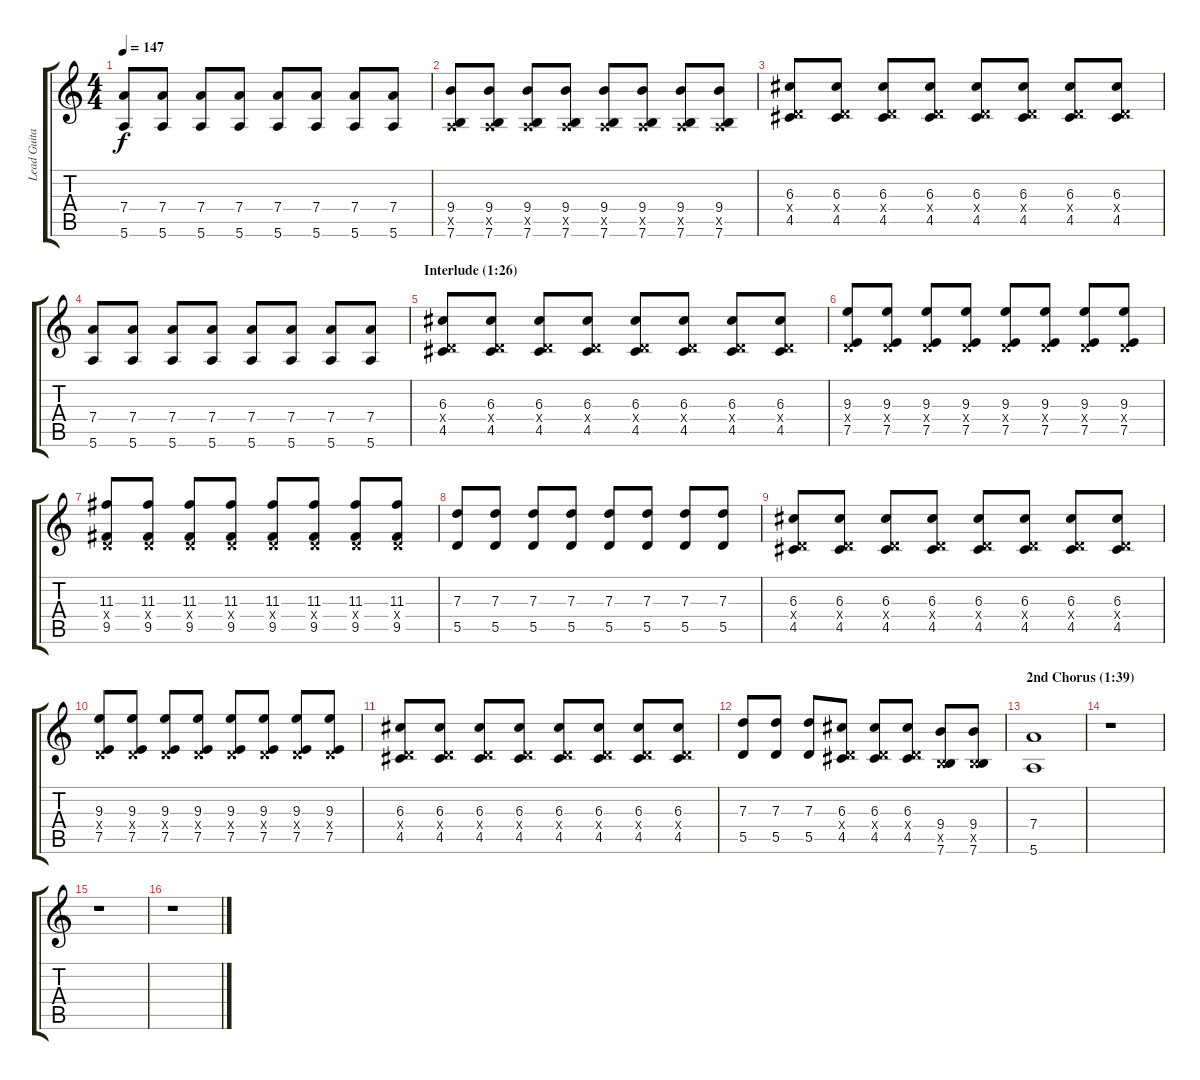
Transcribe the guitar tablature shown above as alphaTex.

\track ("Lead Guitar" "Lead Guita") {instrument overdrivenguitar}
\staff {score tabs}
\tuning (E4 B3 G3 D3 A2 E2) {hide}
\ts (4 4)
\tempo 147
\clef g2
\ks c
(7.4 5.6).8{dy f volume 12} (7.4 5.6).8 (7.4 5.6).8 (7.4 5.6).8 (7.4 5.6).8 (7.4 5.6).8 (7.4 5.6).8 (7.4 5.6).8 |
(9.4 0.5{x} 7.6).8 (9.4 0.5{x} 7.6).8 (9.4 0.5{x} 7.6).8 (9.4 0.5{x} 7.6).8 (9.4 0.5{x} 7.6).8 (9.4 0.5{x} 7.6).8 (9.4 0.5{x} 7.6).8 (9.4 0.5{x} 7.6).8 |
(6.3 0.4{x} 4.5).8 (6.3 0.4{x} 4.5).8 (6.3 0.4{x} 4.5).8 (6.3 0.4{x} 4.5).8 (6.3 0.4{x} 4.5).8 (6.3 0.4{x} 4.5).8 (6.3 0.4{x} 4.5).8 (6.3 0.4{x} 4.5).8 |
(7.4 5.6).8 (7.4 5.6).8 (7.4 5.6).8 (7.4 5.6).8 (7.4 5.6).8 (7.4 5.6).8 (7.4 5.6).8 (7.4 5.6).8 |
\section ("" "Interlude (1:26)")
(6.3 0.4{x} 4.5).8{volume 16} (6.3 0.4{x} 4.5).8 (6.3 0.4{x} 4.5).8 (6.3 0.4{x} 4.5).8 (6.3 0.4{x} 4.5).8 (6.3 0.4{x} 4.5).8 (6.3 0.4{x} 4.5).8 (6.3 0.4{x} 4.5).8 |
(9.3 0.4{x} 7.5).8 (9.3 0.4{x} 7.5).8 (9.3 0.4{x} 7.5).8 (9.3 0.4{x} 7.5).8 (9.3 0.4{x} 7.5).8 (9.3 0.4{x} 7.5).8 (9.3 0.4{x} 7.5).8 (9.3 0.4{x} 7.5).8 |
(11.3 0.4{x} 9.5).8 (11.3 0.4{x} 9.5).8 (11.3 0.4{x} 9.5).8 (11.3 0.4{x} 9.5).8 (11.3 0.4{x} 9.5).8 (11.3 0.4{x} 9.5).8 (11.3 0.4{x} 9.5).8 (11.3 0.4{x} 9.5).8 |
(7.3 5.5).8 (7.3 5.5).8 (7.3 5.5).8 (7.3 5.5).8 (7.3 5.5).8 (7.3 5.5).8 (7.3 5.5).8 (7.3 5.5).8 |
(6.3 0.4{x} 4.5).8 (6.3 0.4{x} 4.5).8 (6.3 0.4{x} 4.5).8 (6.3 0.4{x} 4.5).8 (6.3 0.4{x} 4.5).8 (6.3 0.4{x} 4.5).8 (6.3 0.4{x} 4.5).8 (6.3 0.4{x} 4.5).8 |
(9.3 0.4{x} 7.5).8 (9.3 0.4{x} 7.5).8 (9.3 0.4{x} 7.5).8 (9.3 0.4{x} 7.5).8 (9.3 0.4{x} 7.5).8 (9.3 0.4{x} 7.5).8 (9.3 0.4{x} 7.5).8 (9.3 0.4{x} 7.5).8 |
(6.3 0.4{x} 4.5).8 (6.3 0.4{x} 4.5).8 (6.3 0.4{x} 4.5).8 (6.3 0.4{x} 4.5).8 (6.3 0.4{x} 4.5).8 (6.3 0.4{x} 4.5).8 (6.3 0.4{x} 4.5).8 (6.3 0.4{x} 4.5).8 |
(7.3 5.5).8 (7.3 5.5).8 (7.3 5.5).8 (6.3 0.4{x} 4.5).8 (6.3 0.4{x} 4.5).8 (6.3 0.4{x} 4.5).8 (9.4 2.5{x} 7.6).8 (9.4 2.5{x} 7.6).8 |
\section ("" "2nd Chorus (1:39)")
(7.4 5.6).1{volume 2} |
r.1 |
r.1 |
r.1
